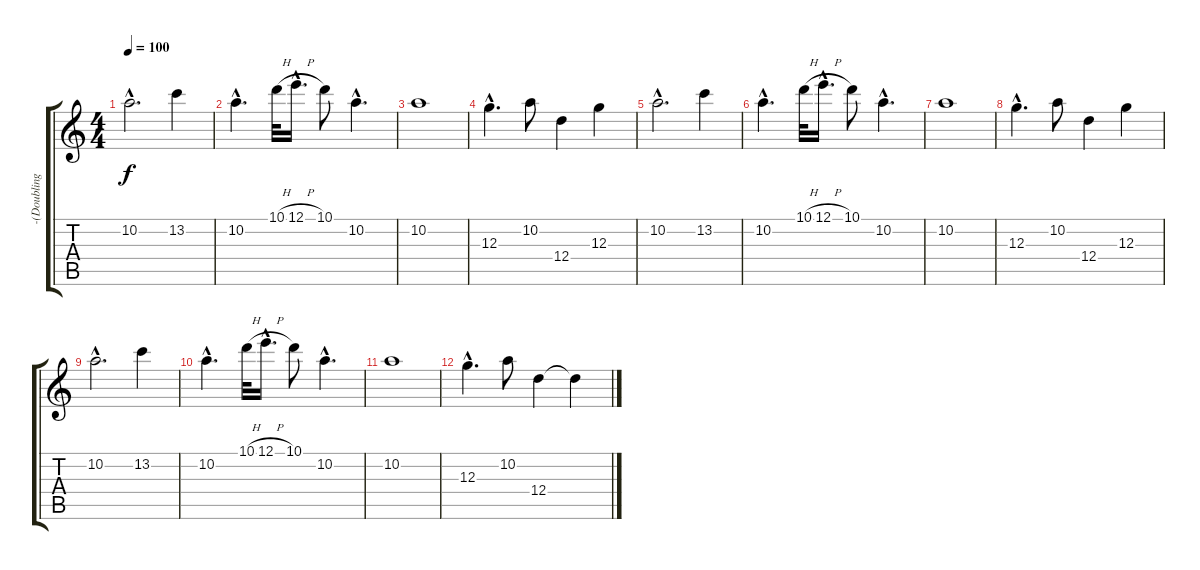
\track ("-(Doubling Guitar 1)-" "-(Doubling") {instrument electricguitarjazz}
\staff {score tabs}
\tuning (E4 B3 G3 D3 A2 E2) {hide}
\ts (4 4)
\tempo 100
\clef g2
\ks c
10.2{hac}.2{d dy f instrument electricguitarjazz} 13.2.4 |
10.2{hac}.4{d} 10.1{h}.32 12.1{h hac}.16{d} 10.1.8 10.2{hac}.4{d} |
10.2.1 |
12.3{hac}.4{d} 10.2.8 12.4.4 12.3.4 |
10.2{hac}.2{d} 13.2.4 |
10.2{hac}.4{d} 10.1{h}.32 12.1{h hac}.16{d} 10.1.8 10.2{hac}.4{d} |
10.2.1 |
12.3{hac}.4{d} 10.2.8 12.4.4 12.3.4 |
10.2{hac}.2{d} 13.2.4 |
10.2{hac}.4{d} 10.1{h}.32 12.1{h hac}.16{d} 10.1.8 10.2{hac}.4{d} |
10.2.1 |
12.3{hac}.4{d} 10.2.8 12.4.4 12.4{t}.4
